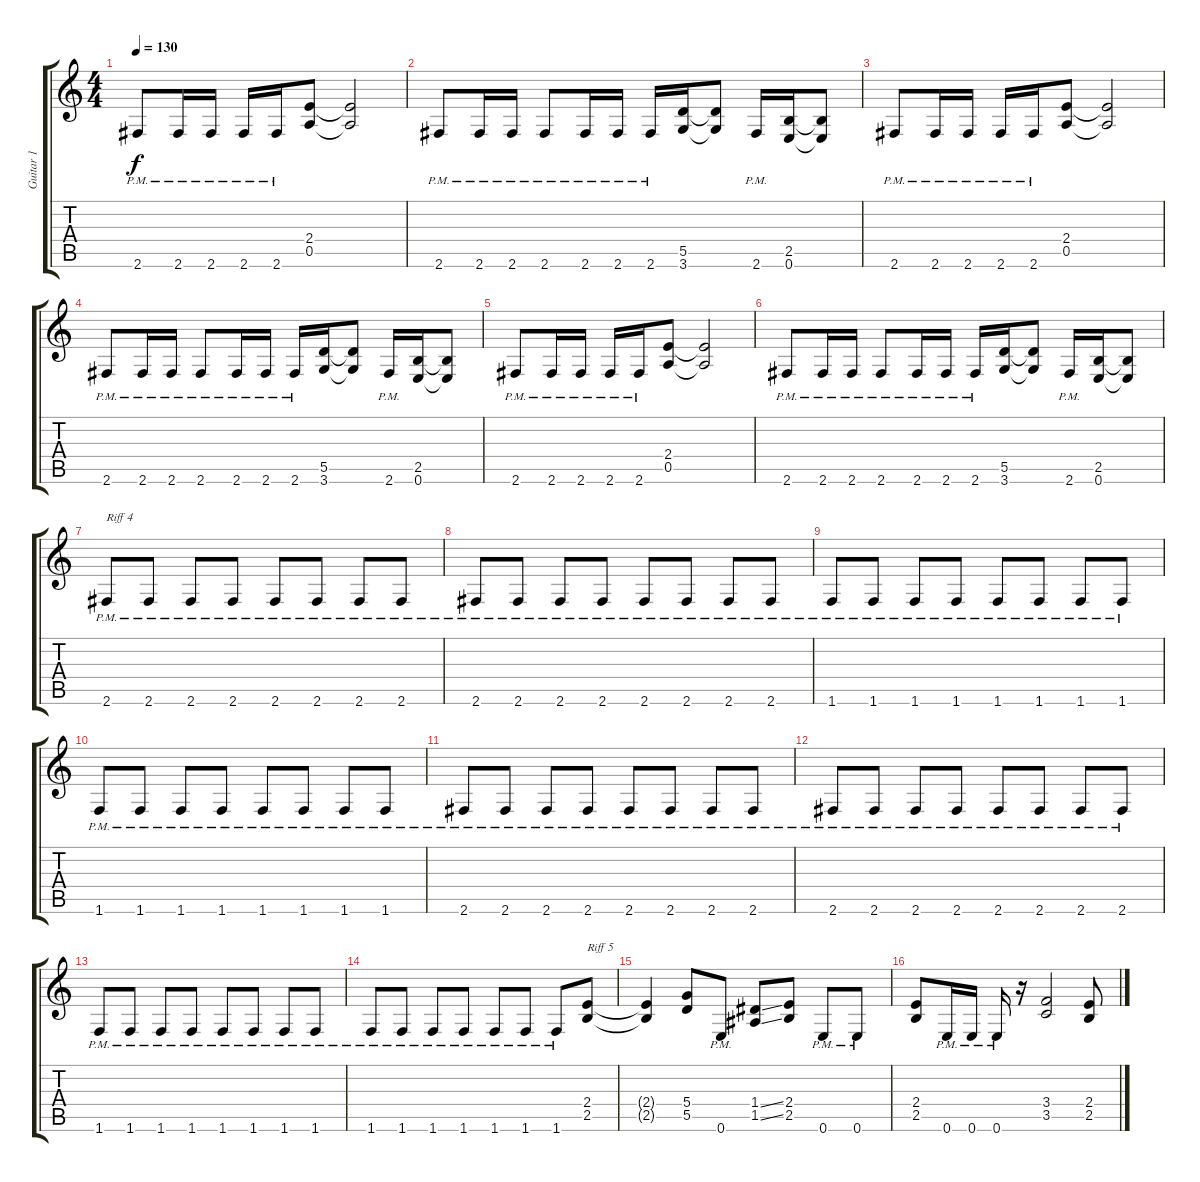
\track ("Guitar 1" "Guitar 1") {instrument distortionguitar}
\staff {score tabs}
\tuning (E4 B3 G3 D3 A2 E2) {hide}
\ts (4 4)
\tempo 130
\clef g2
\ks c
2.6{pm}.8{dy f} 2.6{pm}.16 2.6{pm}.16 2.6{pm}.16 2.6{pm}.16 (2.4 0.5).8 (2.4{t} 0.5{t}).2 |
2.6{pm}.8 2.6{pm}.16 2.6{pm}.16 2.6{pm}.8 2.6{pm}.16 2.6{pm}.16 2.6{pm}.16 (5.5 3.6).16 (5.5{t} 3.6{t}).8 2.6{pm}.16 (2.5 0.6).16 (2.5{t} 0.6{t}).8 |
2.6{pm}.8 2.6{pm}.16 2.6{pm}.16 2.6{pm}.16 2.6{pm}.16 (2.4 0.5).8 (2.4{t} 0.5{t}).2 |
2.6{pm}.8 2.6{pm}.16 2.6{pm}.16 2.6{pm}.8 2.6{pm}.16 2.6{pm}.16 2.6{pm}.16 (5.5 3.6).16 (5.5{t} 3.6{t}).8 2.6{pm}.16 (2.5 0.6).16 (2.5{t} 0.6{t}).8 |
2.6{pm}.8 2.6{pm}.16 2.6{pm}.16 2.6{pm}.16 2.6{pm}.16 (2.4 0.5).8 (2.4{t} 0.5{t}).2 |
2.6{pm}.8 2.6{pm}.16 2.6{pm}.16 2.6{pm}.8 2.6{pm}.16 2.6{pm}.16 2.6{pm}.16 (5.5 3.6).16 (5.5{t} 3.6{t}).8 2.6{pm}.16 (2.5 0.6).16 (2.5{t} 0.6{t}).8 |
2.6{pm}.8{txt "Riff 4"} 2.6{pm}.8 2.6{pm}.8 2.6{pm}.8 2.6{pm}.8 2.6{pm}.8 2.6{pm}.8 2.6{pm}.8 |
2.6{pm}.8 2.6{pm}.8 2.6{pm}.8 2.6{pm}.8 2.6{pm}.8 2.6{pm}.8 2.6{pm}.8 2.6{pm}.8 |
1.6{pm}.8 1.6{pm}.8 1.6{pm}.8 1.6{pm}.8 1.6{pm}.8 1.6{pm}.8 1.6{pm}.8 1.6{pm}.8 |
1.6{pm}.8 1.6{pm}.8 1.6{pm}.8 1.6{pm}.8 1.6{pm}.8 1.6{pm}.8 1.6{pm}.8 1.6{pm}.8 |
2.6{pm}.8 2.6{pm}.8 2.6{pm}.8 2.6{pm}.8 2.6{pm}.8 2.6{pm}.8 2.6{pm}.8 2.6{pm}.8 |
2.6{pm}.8 2.6{pm}.8 2.6{pm}.8 2.6{pm}.8 2.6{pm}.8 2.6{pm}.8 2.6{pm}.8 2.6{pm}.8 |
1.6{pm}.8 1.6{pm}.8 1.6{pm}.8 1.6{pm}.8 1.6{pm}.8 1.6{pm}.8 1.6{pm}.8 1.6{pm}.8 |
1.6{pm}.8 1.6{pm}.8 1.6{pm}.8 1.6{pm}.8 1.6{pm}.8 1.6{pm}.8 1.6{pm}.8 (2.4 2.5).8{txt "Riff 5"} |
(2.4{t} 2.5{t}).4 (5.4 5.5).8 0.6{pm}.8 (1.4{ss} 1.5{ss}).8 (2.4 2.5).8 0.6{pm}.8 0.6{pm}.8 |
(2.4 2.5).8 0.6{pm}.16 0.6{pm}.16 0.6{pm}.16 r.16 (3.4 3.5).2 (2.4 2.5).8
